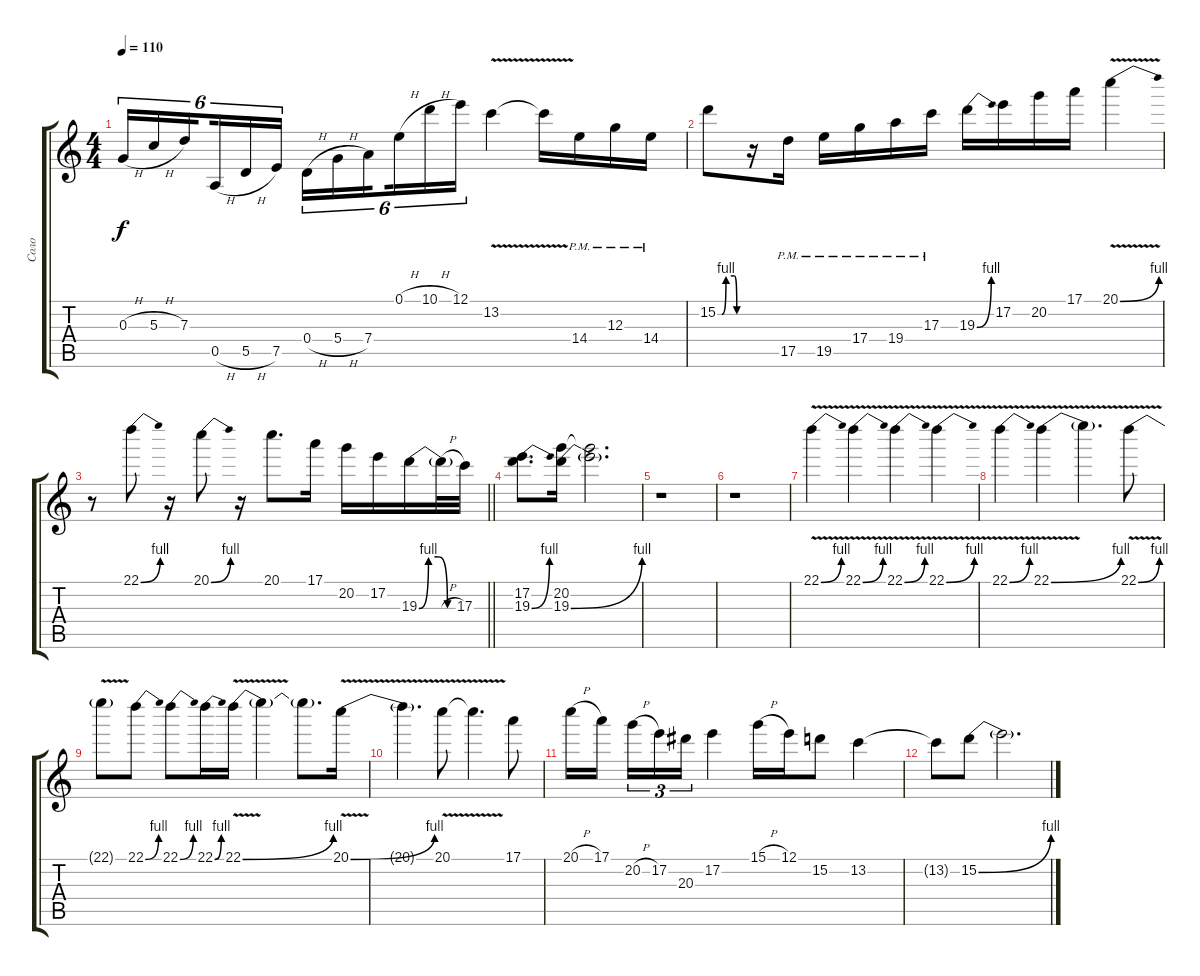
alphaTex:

\track ("Соло" "Соло") {instrument distortionguitar}
\staff {score tabs}
\tuning (E4 B3 G3 D3 A2 E2) {hide}
\ts (4 4)
\tempo 110
\clef g2
\ks c
0.3{h}.16{tu (6 4) dy f} 5.3{h}.16{tu (6 4)} 7.3.16{tu (6 4) beam splitsecondary} 0.5{h}.16{tu (6 4)} 5.5{h}.16{tu (6 4)} 7.5.16{tu (6 4)} 0.4{h}.16{tu (6 4)} 5.4{h}.16{tu (6 4)} 7.4.16{tu (6 4) beam splitsecondary} 0.1{h}.16{tu (6 4)} 10.1{h}.16{tu (6 4)} 12.1.16{tu (6 4)} 13.2{v}.4 13.2{t}.16 14.4{pm}.16 12.3{pm}.16 14.4{pm}.16 |
15.2{be (custom 0 0 10 0 20 4 40 4 46 0 60 0)}.8 r.16 17.5{pm}.16 19.5{pm}.16 17.4{pm}.16 19.4{pm}.16 17.3{pm}.16 19.3{be (bend 0 0 60 4)}.16 17.2.16 20.2.16 17.1.16 20.1{be (bend 0 0 60 4) v}.4 |
\barLineRight lightlight
r.8 22.1{be (bend 0 0 60 4)}.8 r.16 20.1{be (bend 0 0 60 4)}.8 r.16 20.1.8{d} 17.1.16 20.2.16 17.2.16 19.3{be (custom 0 0 15 4 30 4 45 0 60 0)}.16 19.3{h t}.32 17.3.32 |
(17.2 19.3{be (bend 0 0 60 4)}).8{d} (20.2 19.3{be (bend 0 0 60 4)}).16 (20.2{t} 19.3{t}).2{d} |
r.1{volume 6} |
r.1 |
22.1{be (bend 0 0 60 4) v}.4 22.1{be (bend 0 0 60 4) v}.4 22.1{be (bend 0 0 60 4) v}.4 22.1{be (bend 0 0 60 4) v}.4 |
22.1{be (bend 0 0 60 4) v}.4 22.1{be (bend 0 0 60 4) v}.4 22.1{t}.4{d} 22.1{be (bend 0 0 60 4) v}.8 |
22.1{t}.8{volume 0} 22.1{be (bend 0 0 60 4)}.8 22.1{be (bend 0 0 60 4)}.8 22.1{be (bend 0 0 60 4)}.16 22.1{be (bend 0 0 60 4) v}.16 22.1{t}.4 22.1{t}.8{d} 20.1{be (bend 0 0 60 4) v}.16 |
20.1{t}.4{d} 20.1{v}.8 20.1{t}.4{d} 17.1.8 |
20.1{h}.16 17.1.16{beam splitsecondary} 20.2{h}.16{tu (3 2)} 17.2.16{tu (3 2)} 20.3.16{tu (3 2)} 17.2.4 15.1{h}.16 12.1.16 15.2.8 13.2.4 |
13.2{t}.8 15.2{be (bend 0 0 60 4)}.8 15.2{t}.2{d}
